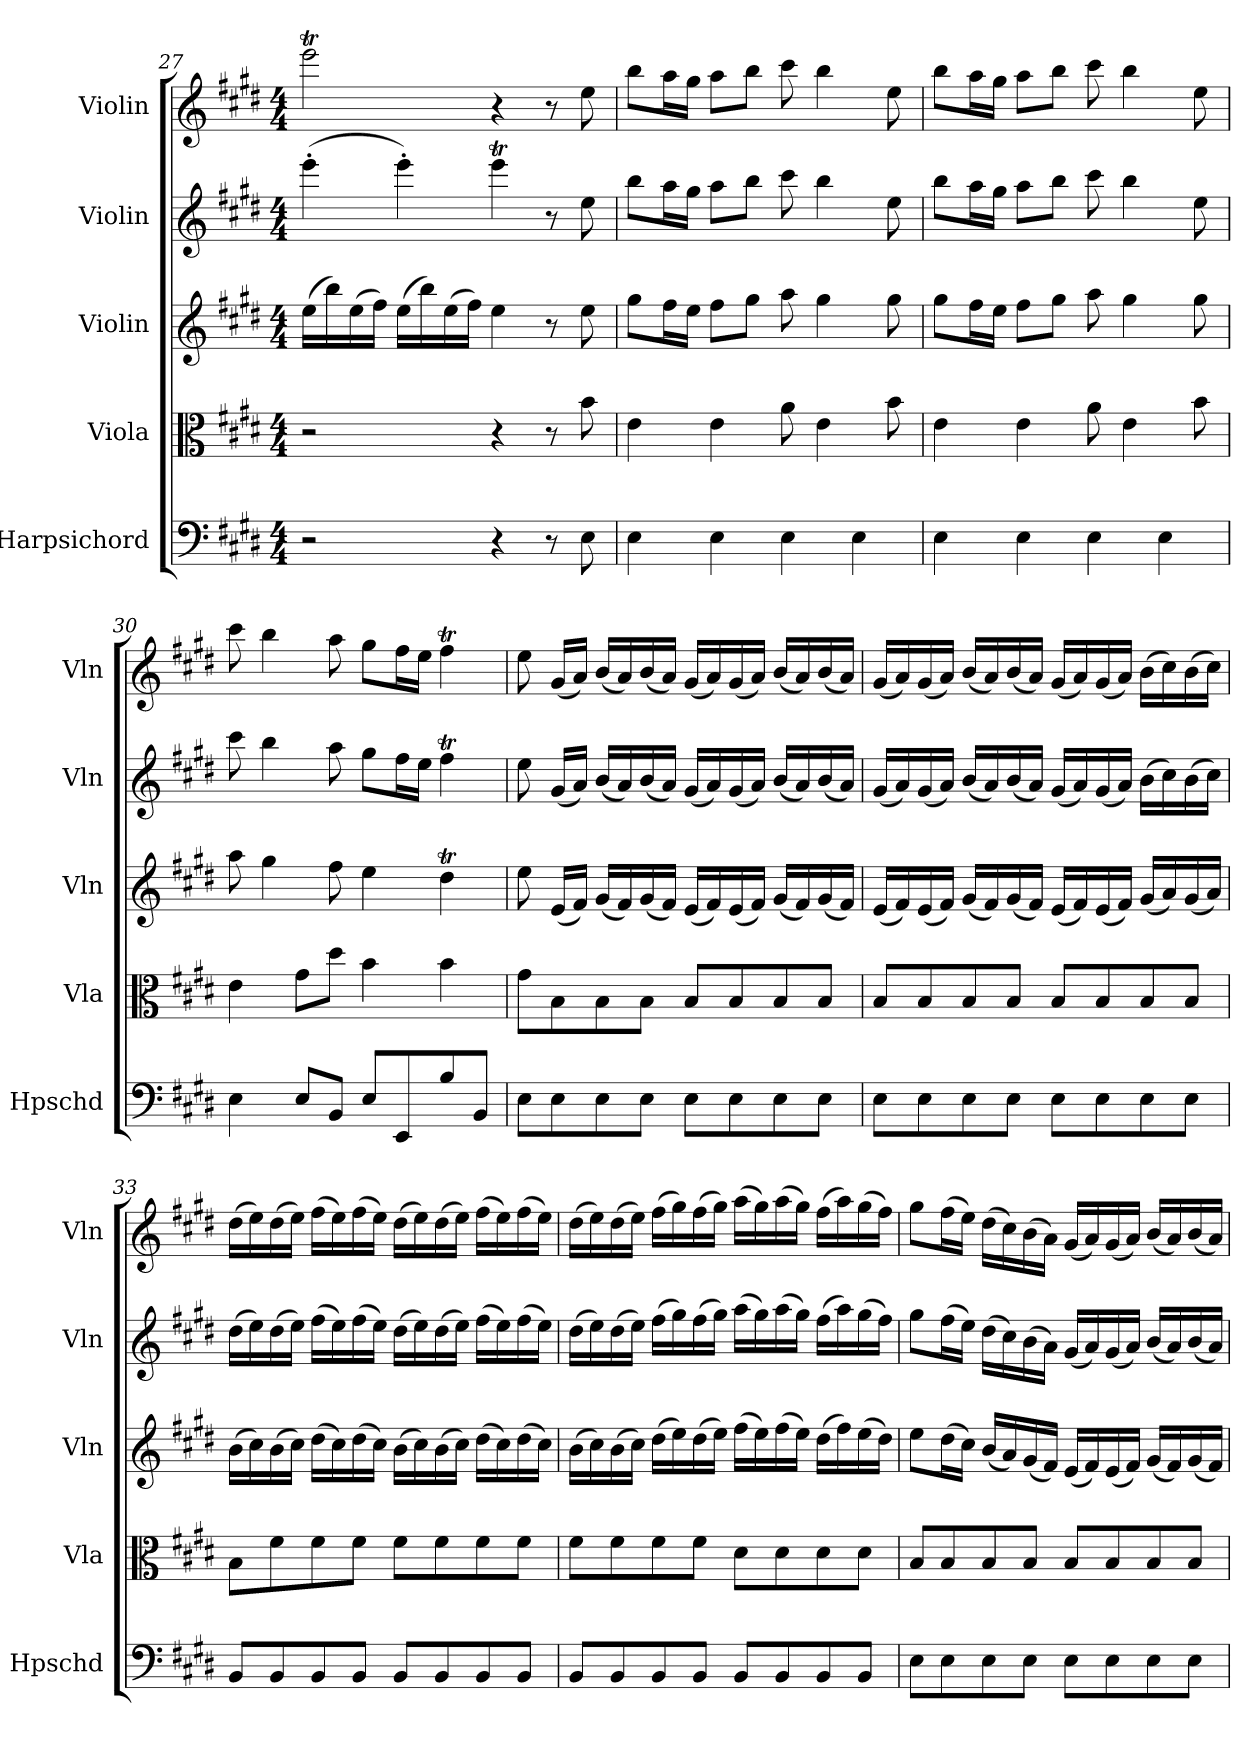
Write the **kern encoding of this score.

**kern	**kern	**kern	**kern	**kern
*part5	*part4	*part3	*part2	*part1
*staff5	*staff4	*staff3	*staff2	*staff1
*I"Harpsichord	*I"Viola	*I"Violin	*I"Violin	*I"Violin
*I'Hpschd	*I'Vla	*I'Vln	*I'Vln	*I'Vln
*clefF4	*clefC3	*clefG2	*clefG2	*clefG2
*k[f#c#g#d#]	*k[f#c#g#d#]	*k[f#c#g#d#]	*k[f#c#g#d#]	*k[f#c#g#d#]
*E:	*E:	*E:	*E:	*E:
*M4/4	*M4/4	*M4/4	*M4/4	*M4/4
=27	=27	=27	=27	=27
2r	2r	(16ee\LL	(4eee'\	2eeeT\
.	.	16bb\)	.	.
.	.	(16ee\	.	.
.	.	16ff#\JJ)	.	.
.	.	(16ee\LL	4eee'\)	.
.	.	16bb\)	.	.
.	.	(16ee\	.	.
.	.	16ff#\JJ)	.	.
4r	4r	4ee\	4eeeT\	4r
8r	8r	8r	8r	8r
8E\	8b\	8ee\	8ee\	8ee\
=28	=28	=28	=28	=28
4E\	4e\	8gg#\L	8bb\L	8bb\L
.	.	16ff#\L	16aa\L	16aa\L
.	.	16ee\JJ	16gg#\JJ	16gg#\JJ
4E\	4e\	8ff#\L	8aa\L	8aa\L
.	.	8gg#\J	8bb\J	8bb\J
4E\	8a\	8aa\	8ccc#\	8ccc#\
.	4e\	4gg#\	4bb\	4bb\
4E\	.	.	.	.
.	8b\	8gg#\	8ee\	8ee\
=29	=29	=29	=29	=29
4E\	4e\	8gg#\L	8bb\L	8bb\L
.	.	16ff#\L	16aa\L	16aa\L
.	.	16ee\JJ	16gg#\JJ	16gg#\JJ
4E\	4e\	8ff#\L	8aa\L	8aa\L
.	.	8gg#\J	8bb\J	8bb\J
4E\	8a\	8aa\	8ccc#\	8ccc#\
.	4e\	4gg#\	4bb\	4bb\
4E\	.	.	.	.
.	8b\	8gg#\	8ee\	8ee\
=30	=30	=30	=30	=30
4E\	4e\	8aa\	8ccc#\	8ccc#\
.	.	4gg#\	4bb\	4bb\
8E/L	8g#\L	.	.	.
8BB/J	8dd#\J	8ff#\	8aa\	8aa\
8E/L	4b\	4ee\	8gg#\L	8gg#\L
8EE/	.	.	16ff#\L	16ff#\L
.	.	.	16ee\JJ	16ee\JJ
8B/	4b\	4dd#t\	4ff#T\	4ff#T\
8BB/J	.	.	.	.
=31	=31	=31	=31	=31
8E\L	8g#\L	8ee\	8ee\	8ee\
8E\	8B\	(16e/LL	(16g#/LL	(16g#/LL
.	.	16f#/JJ)	16a/JJ)	16a/JJ)
8E\	8B\	(16g#/LL	(16b/LL	(16b/LL
.	.	16f#/)	16a/)	16a/)
8E\J	8B\J	(16g#/	(16b/	(16b/
.	.	16f#/JJ)	16a/JJ)	16a/JJ)
8E\L	8B/L	(16e/LL	(16g#/LL	(16g#/LL
.	.	16f#/)	16a/)	16a/)
8E\	8B/	(16e/	(16g#/	(16g#/
.	.	16f#/JJ)	16a/JJ)	16a/JJ)
8E\	8B/	(16g#/LL	(16b/LL	(16b/LL
.	.	16f#/)	16a/)	16a/)
8E\J	8B/J	(16g#/	(16b/	(16b/
.	.	16f#/JJ)	16a/JJ)	16a/JJ)
=32	=32	=32	=32	=32
8E\L	8B/L	(16e/LL	(16g#/LL	(16g#/LL
.	.	16f#/)	16a/)	16a/)
8E\	8B/	(16e/	(16g#/	(16g#/
.	.	16f#/JJ)	16a/JJ)	16a/JJ)
8E\	8B/	(16g#/LL	(16b/LL	(16b/LL
.	.	16f#/)	16a/)	16a/)
8E\J	8B/J	(16g#/	(16b/	(16b/
.	.	16f#/JJ)	16a/JJ)	16a/JJ)
8E\L	8B/L	(16e/LL	(16g#/LL	(16g#/LL
.	.	16f#/)	16a/)	16a/)
8E\	8B/	(16e/	(16g#/	(16g#/
.	.	16f#/JJ)	16a/JJ)	16a/JJ)
8E\	8B/	(16g#/LL	(16b\LL	(16b\LL
.	.	16a/)	16cc#\)	16cc#\)
8E\J	8B/J	(16g#/	(16b\	(16b\
.	.	16a/JJ)	16cc#\JJ)	16cc#\JJ)
=33	=33	=33	=33	=33
8BB/L	8B\L	(16b\LL	(16dd#\LL	(16dd#\LL
.	.	16cc#\)	16ee\)	16ee\)
8BB/	8f#\	(16b\	(16dd#\	(16dd#\
.	.	16cc#\JJ)	16ee\JJ)	16ee\JJ)
8BB/	8f#\	(16dd#\LL	(16ff#\LL	(16ff#\LL
.	.	16cc#\)	16ee\)	16ee\)
8BB/J	8f#\J	(16dd#\	(16ff#\	(16ff#\
.	.	16cc#\JJ)	16ee\JJ)	16ee\JJ)
8BB/L	8f#\L	(16b\LL	(16dd#\LL	(16dd#\LL
.	.	16cc#\)	16ee\)	16ee\)
8BB/	8f#\	(16b\	(16dd#\	(16dd#\
.	.	16cc#\JJ)	16ee\JJ)	16ee\JJ)
8BB/	8f#\	(16dd#\LL	(16ff#\LL	(16ff#\LL
.	.	16cc#\)	16ee\)	16ee\)
8BB/J	8f#\J	(16dd#\	(16ff#\	(16ff#\
.	.	16cc#\JJ)	16ee\JJ)	16ee\JJ)
=34	=34	=34	=34	=34
8BB/L	8f#\L	(16b\LL	(16dd#\LL	(16dd#\LL
.	.	16cc#\)	16ee\)	16ee\)
8BB/	8f#\	(16b\	(16dd#\	(16dd#\
.	.	16cc#\JJ)	16ee\JJ)	16ee\JJ)
8BB/	8f#\	(16dd#\LL	(16ff#\LL	(16ff#\LL
.	.	16ee\)	16gg#\)	16gg#\)
8BB/J	8f#\J	(16dd#\	(16ff#\	(16ff#\
.	.	16ee\JJ)	16gg#\JJ)	16gg#\JJ)
8BB/L	8d#\L	(16ff#\LL	(16aa\LL	(16aa\LL
.	.	16ee\)	16gg#\)	16gg#\)
8BB/	8d#\	(16ff#\	(16aa\	(16aa\
.	.	16ee\JJ)	16gg#\JJ)	16gg#\JJ)
8BB/	8d#\	(16dd#\LL	(16ff#\LL	(16ff#\LL
.	.	16ff#\)	16aa\)	16aa\)
8BB/J	8d#\J	(16ee\	(16gg#\	(16gg#\
.	.	16dd#\JJ)	16ff#\JJ)	16ff#\JJ)
=35	=35	=35	=35	=35
8E\L	8B/L	8ee\L	8gg#\L	8gg#\L
8E\	8B/	(16dd#\L	(16ff#\L	(16ff#\L
.	.	16cc#\JJ)	16ee\JJ)	16ee\JJ)
8E\	8B/	(16b/LL	(16dd#\LL	(16dd#\LL
.	.	16a/)	16cc#\)	16cc#\)
8E\J	8B/J	(16g#/	(16b\	(16b\
.	.	16f#/JJ)	16a\JJ)	16a\JJ)
8E\L	8B/L	(16e/LL	(16g#/LL	(16g#/LL
.	.	16f#/)	16a/)	16a/)
8E\	8B/	(16e/	(16g#/	(16g#/
.	.	16f#/JJ)	16a/JJ)	16a/JJ)
8E\	8B/	(16g#/LL	(16b/LL	(16b/LL
.	.	16f#/)	16a/)	16a/)
8E\J	8B/J	(16g#/	(16b/	(16b/
.	.	16f#/JJ)	16a/JJ)	16a/JJ)
=	=	=	=	=
*-	*-	*-	*-	*-
